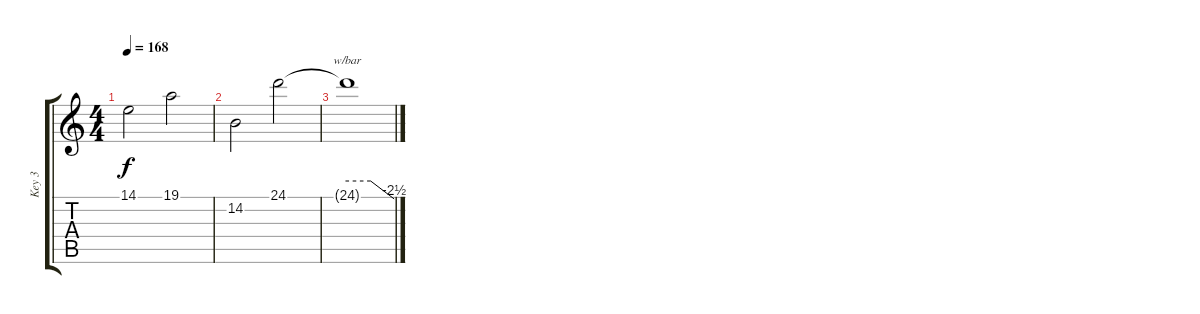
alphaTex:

\track ("Key 3" "Key 3") {instrument stringensemble1}
\staff {score tabs}
\tuning (D4 A3 F3 C3 G2 D2) {hide}
\ts (4 4)
\tempo 168
\clef g2
\ks c
14.1.2{dy f} 19.1.2 |
14.2.2 24.1.2 |
24.1{t}.1{tbe (custom default 0 0 30 0 60 -10)}
